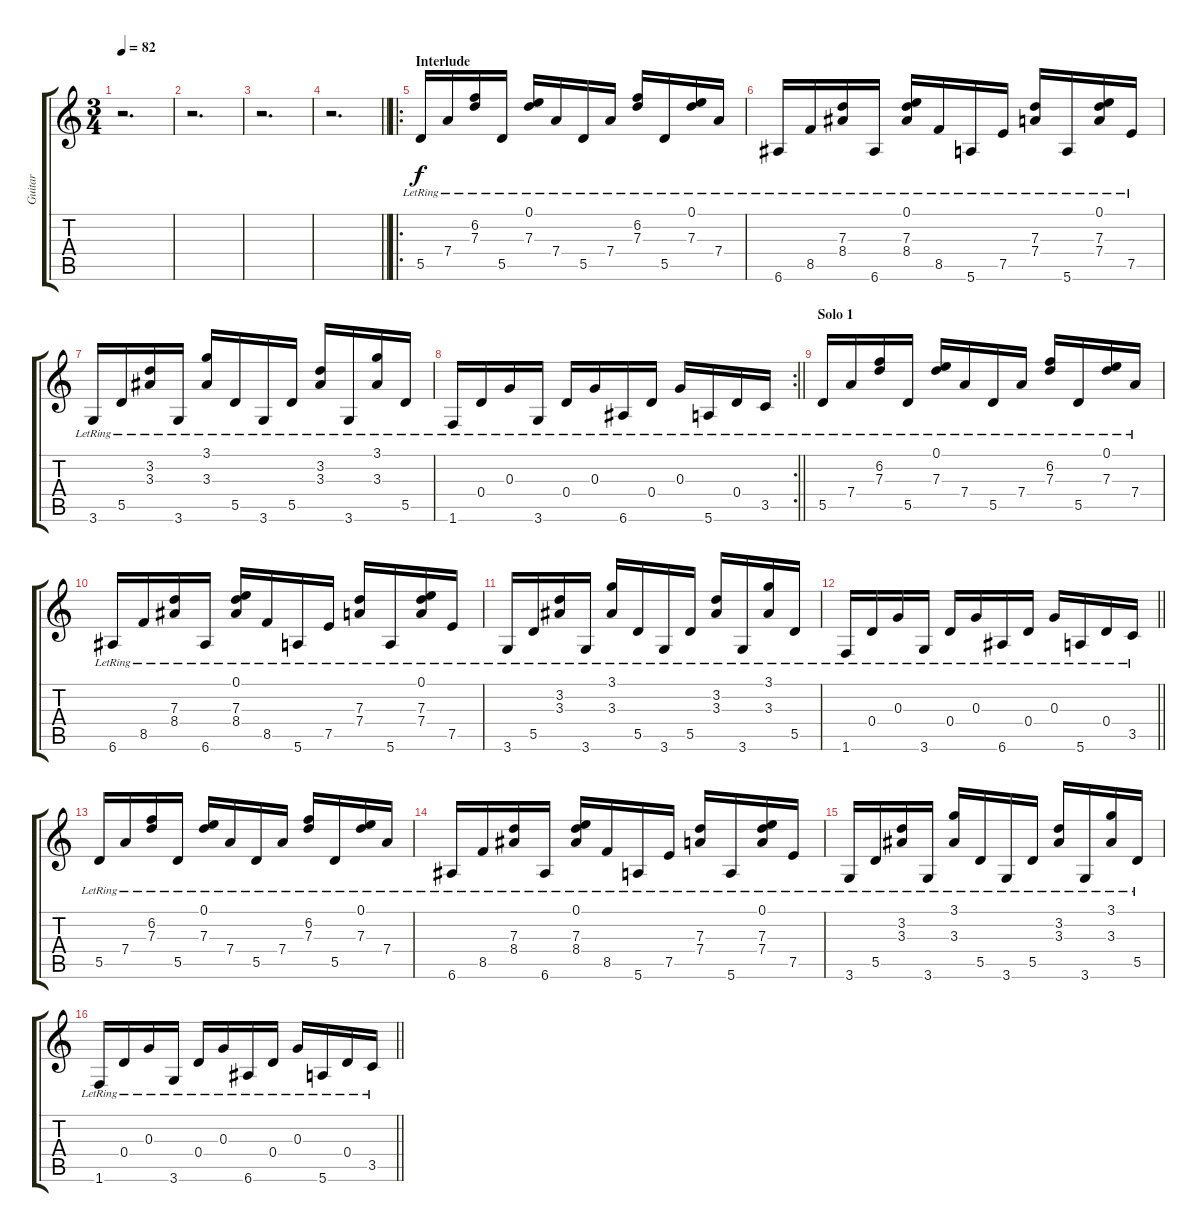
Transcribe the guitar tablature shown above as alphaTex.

\track ("Guitar" "Guitar") {solo instrument electricguitarclean}
\staff {score tabs}
\tuning (E4 B3 G3 D3 A2 E2) {hide}
\ts (3 4)
\tempo 82
\clef g2
\ks c
r.2{d dy f} |
r.2{d} |
r.2{d} |
\barLineRight lightlight
r.2{d} |
\ro
\section ("" "Interlude")
5.5{lr}.16{instrument acousticguitarsteel} 7.4{lr}.16 (6.2{lr} 7.3{lr}).16 5.5{lr}.16 (0.1{lr} 7.3{lr}).16 7.4{lr}.16 5.5{lr}.16 7.4{lr}.16 (6.2{lr} 7.3{lr}).16 5.5{lr}.16 (0.1{lr} 7.3{lr}).16 7.4{lr}.16 |
6.6{lr}.16 8.5{lr}.16 (7.3{lr} 8.4{lr}).16 6.6{lr}.16 (0.1{lr} 7.3{lr} 8.4{lr}).16 8.5{lr}.16 5.6{lr}.16 7.5{lr}.16 (7.3{lr} 7.4{lr}).16 5.6{lr}.16 (0.1{lr} 7.3{lr} 7.4{lr}).16 7.5{lr}.16 |
3.6{lr}.16 5.5{lr}.16 (3.2{lr} 3.3{lr}).16 3.6{lr}.16 (3.1{lr} 3.3{lr}).16 5.5{lr}.16 3.6{lr}.16 5.5{lr}.16 (3.2{lr} 3.3{lr}).16 3.6{lr}.16 (3.1{lr} 3.3{lr}).16 5.5{lr}.16 |
\rc 2
\barLineRight lightlight
1.6{lr}.16 0.4{lr}.16 0.3{lr}.16 3.6{lr}.16 0.4{lr}.16 0.3{lr}.16 6.6{lr}.16 0.4{lr}.16 0.3{lr}.16 5.6{lr}.16 0.4{lr}.16 3.5{lr}.16 |
\section ("" "Solo 1")
5.5{lr}.16 7.4{lr}.16 (6.2{lr} 7.3{lr}).16 5.5{lr}.16 (0.1{lr} 7.3{lr}).16 7.4{lr}.16 5.5{lr}.16 7.4{lr}.16 (6.2{lr} 7.3{lr}).16 5.5{lr}.16 (0.1{lr} 7.3{lr}).16 7.4{lr}.16 |
6.6{lr}.16 8.5{lr}.16 (7.3{lr} 8.4{lr}).16 6.6{lr}.16 (0.1{lr} 7.3{lr} 8.4{lr}).16 8.5{lr}.16 5.6{lr}.16 7.5{lr}.16 (7.3{lr} 7.4{lr}).16 5.6{lr}.16 (0.1{lr} 7.3{lr} 7.4{lr}).16 7.5{lr}.16 |
3.6{lr}.16 5.5{lr}.16 (3.2{lr} 3.3{lr}).16 3.6{lr}.16 (3.1{lr} 3.3{lr}).16 5.5{lr}.16 3.6{lr}.16 5.5{lr}.16 (3.2{lr} 3.3{lr}).16 3.6{lr}.16 (3.1{lr} 3.3{lr}).16 5.5{lr}.16 |
\barLineRight lightlight
1.6{lr}.16 0.4{lr}.16 0.3{lr}.16 3.6{lr}.16 0.4{lr}.16 0.3{lr}.16 6.6{lr}.16 0.4{lr}.16 0.3{lr}.16 5.6{lr}.16 0.4{lr}.16 3.5{lr}.16 |
5.5{lr}.16 7.4{lr}.16 (6.2{lr} 7.3{lr}).16 5.5{lr}.16 (0.1{lr} 7.3{lr}).16 7.4{lr}.16 5.5{lr}.16 7.4{lr}.16 (6.2{lr} 7.3{lr}).16 5.5{lr}.16 (0.1{lr} 7.3{lr}).16 7.4{lr}.16 |
6.6{lr}.16 8.5{lr}.16 (7.3{lr} 8.4{lr}).16 6.6{lr}.16 (0.1{lr} 7.3{lr} 8.4{lr}).16 8.5{lr}.16 5.6{lr}.16 7.5{lr}.16 (7.3{lr} 7.4{lr}).16 5.6{lr}.16 (0.1{lr} 7.3{lr} 7.4{lr}).16 7.5{lr}.16 |
3.6{lr}.16 5.5{lr}.16 (3.2{lr} 3.3{lr}).16 3.6{lr}.16 (3.1{lr} 3.3{lr}).16 5.5{lr}.16 3.6{lr}.16 5.5{lr}.16 (3.2{lr} 3.3{lr}).16 3.6{lr}.16 (3.1{lr} 3.3{lr}).16 5.5{lr}.16 |
\barLineRight lightlight
1.6{lr}.16 0.4{lr}.16 0.3{lr}.16 3.6{lr}.16 0.4{lr}.16 0.3{lr}.16 6.6{lr}.16 0.4{lr}.16 0.3{lr}.16 5.6{lr}.16 0.4{lr}.16 3.5{lr}.16
